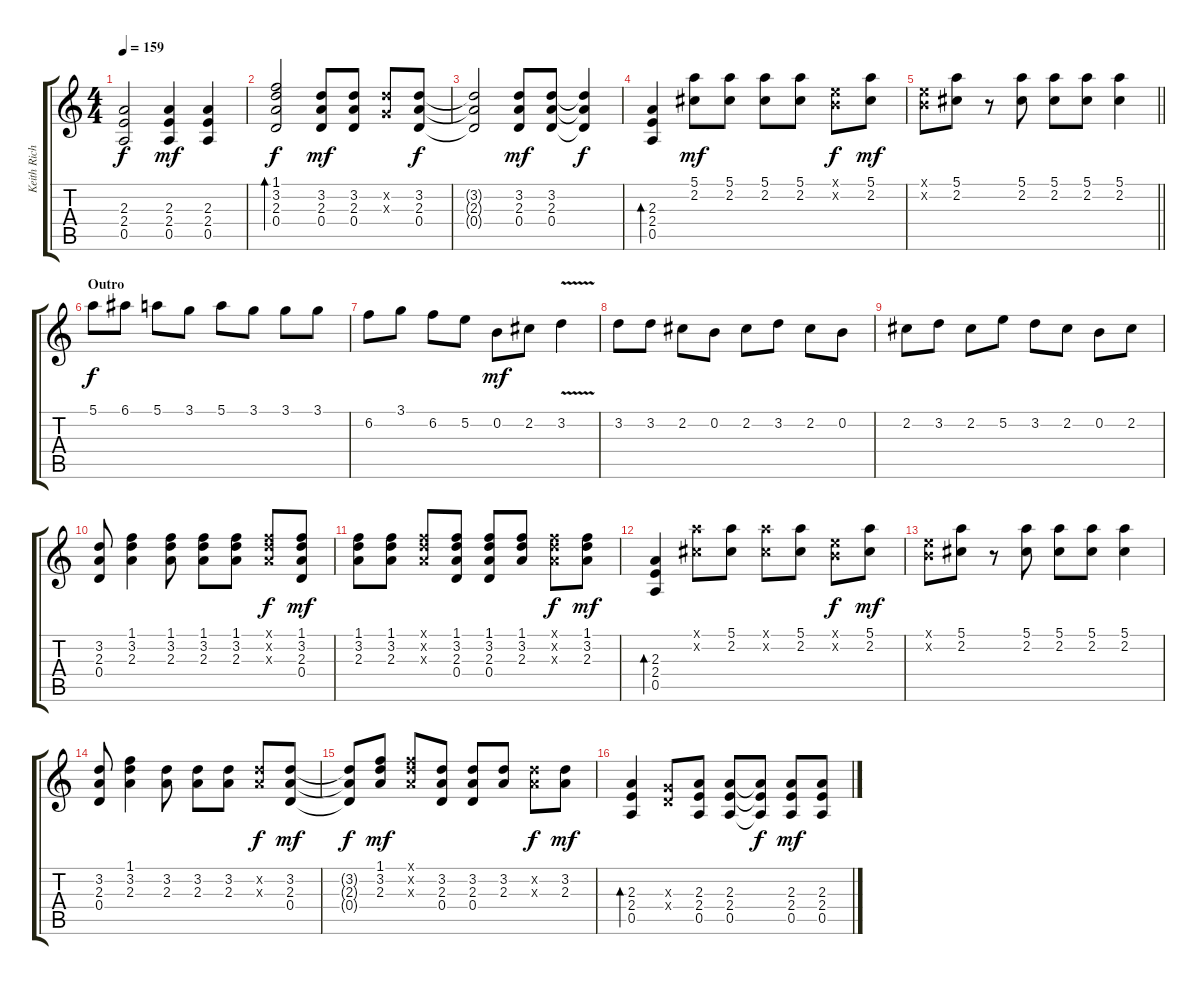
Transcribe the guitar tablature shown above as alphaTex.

\track ("Keith Richards (Lead Guitar)" "Keith Rich") {instrument electricguitarjazz}
\staff {score tabs}
\tuning (E4 B3 G3 D3 A2 E2) {hide}
\ts (4 4)
\tempo 159
\clef g2
\ks c
(2.3{t} 2.4{t} 0.5{t}).2{dy f} (2.3 2.4 0.5).4{dy mf} (2.3 2.4 0.5).4 |
(1.1 3.2 2.3 0.4).2{bd 480 dy f} (3.2 2.3 0.4).8{dy mf} (3.2 2.3 0.4).8 (3.2{x} 0.3{x}).8 (3.2 2.3 0.4).8{dy f} |
(3.2{t} 2.3{t} 0.4{t}).2 (3.2 2.3 0.4).8{dy mf} (3.2 2.3 0.4).8 (3.2{t} 2.3{t} 0.4{t}).4{dy f} |
(2.3 2.4 0.5).4{bd 120} (5.1 2.2).8{dy mf} (5.1 2.2).8 (5.1 2.2).8 (5.1 2.2).8 (0.1{x} 0.2{x}).8{dy f} (5.1 2.2).8{dy mf} |
\barLineRight lightlight
(0.1{x} 0.2{x}).8 (5.1 2.2).8 r.8 (5.1 2.2).8 (5.1 2.2).8 (5.1 2.2).8 (5.1 2.2).4 |
\section ("" "Outro")
5.1.8{dy f} 6.1.8 5.1.8 3.1.8 5.1.8 3.1.8 3.1.8 3.1.8 |
6.2.8 3.1.8 6.2.8 5.2.8 0.2.8{dy mf} 2.2.8 3.2{v}.4 |
3.2.8 3.2.8 2.2.8 0.2.8 2.2.8 3.2.8 2.2.8 0.2.8 |
2.2.8 3.2.8 2.2.8 5.2.8 3.2.8 2.2.8 0.2.8 2.2.8 |
(3.2 2.3 0.4).8 (1.1 3.2 2.3).4 (1.1 3.2 2.3).8 (1.1 3.2 2.3).8 (1.1 3.2 2.3).8 (1.1{x} 3.2{x} 2.3{x}).8{dy f} (1.1 3.2 2.3 0.4).8{dy mf} |
(1.1 3.2 2.3).8 (1.1 3.2 2.3).8 (1.1{x} 3.2{x} 2.3{x}).8 (1.1 3.2 2.3 0.4).8 (1.1 3.2 2.3 0.4).8 (1.1 3.2 2.3).8 (1.1{x} 3.2{x} 2.3{x}).8{dy f} (1.1 3.2 2.3).8{dy mf} |
(2.3 2.4 0.5).4{bd 120} (5.1{x} 2.2{x}).8 (5.1 2.2).8 (5.1{x} 2.2{x}).8 (5.1 2.2).8 (0.1{x} 0.2{x}).8{dy f} (5.1 2.2).8{dy mf} |
(0.1{x} 0.2{x}).8 (5.1 2.2).8 r.8 (5.1 2.2).8 (5.1 2.2).8 (5.1 2.2).8 (5.1 2.2).4 |
(3.2 2.3 0.4).8 (1.1 3.2 2.3).4 (3.2 2.3).8 (3.2 2.3).8 (3.2 2.3).8 (3.2{x} 2.3{x}).8{dy f} (3.2 2.3 0.4).8{dy mf} |
(3.2{t} 2.3{t} 0.4{t}).8{dy f} (1.1 3.2 2.3).8{dy mf} (1.1{x} 3.2{x} 2.3{x}).8 (3.2 2.3 0.4).8 (3.2 2.3 0.4).8 (3.2 2.3).8 (3.2{x} 2.3{x}).8{dy f} (3.2 2.3).8{dy mf} |
(2.3 2.4 0.5).4{bd 120} (0.3{x} 0.4{x}).8 (2.3 2.4 0.5).8 (2.3 2.4 0.5).8 (2.3{t} 2.4{t} 0.5{t}).8{dy f} (2.3 2.4 0.5).8{dy mf} (2.3 2.4 0.5).8
